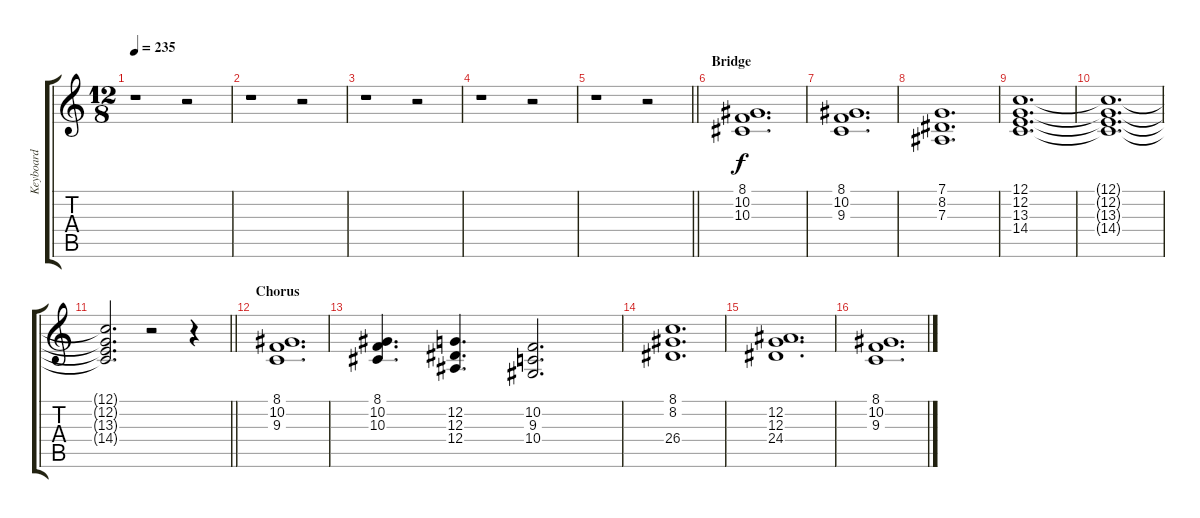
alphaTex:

\track ("Keyboard" "Keyboard") {instrument brasssection}
\staff {score tabs}
\tuning (C4 G3 Eb3 Bb2 F2 C2) {hide}
\ts (12 8)
\tempo 235
\clef g2
\ks c
r.1{dy f} r.2 |
r.1 r.2 |
r.1 r.2 |
r.1 r.2 |
\barLineRight lightlight
r.1 r.2 |
\section ("" "Bridge")
(8.1 10.2 10.3).1{d} |
(8.1 10.2 9.3).1{d} |
(7.1 8.2 7.3).1{d} |
(12.1 12.2 13.3 14.4).1{d} |
(12.1{t} 12.2{t} 13.3{t} 14.4{t}).1{d} |
\barLineRight lightlight
(12.1{t} 12.2{t} 13.3{t} 14.4{t}).2{d} r.2 r.4 |
\section ("" "Chorus")
(8.1 10.2 9.3).1{d} |
(8.1 10.2 10.3).4{d} (12.2 12.3 12.4).4{d} (10.2 9.3 10.4).2{d} |
(8.1 8.2 26.4).1{d} |
(12.2 12.3 24.4).1{d} |
(8.1 10.2 9.3).1{d}
